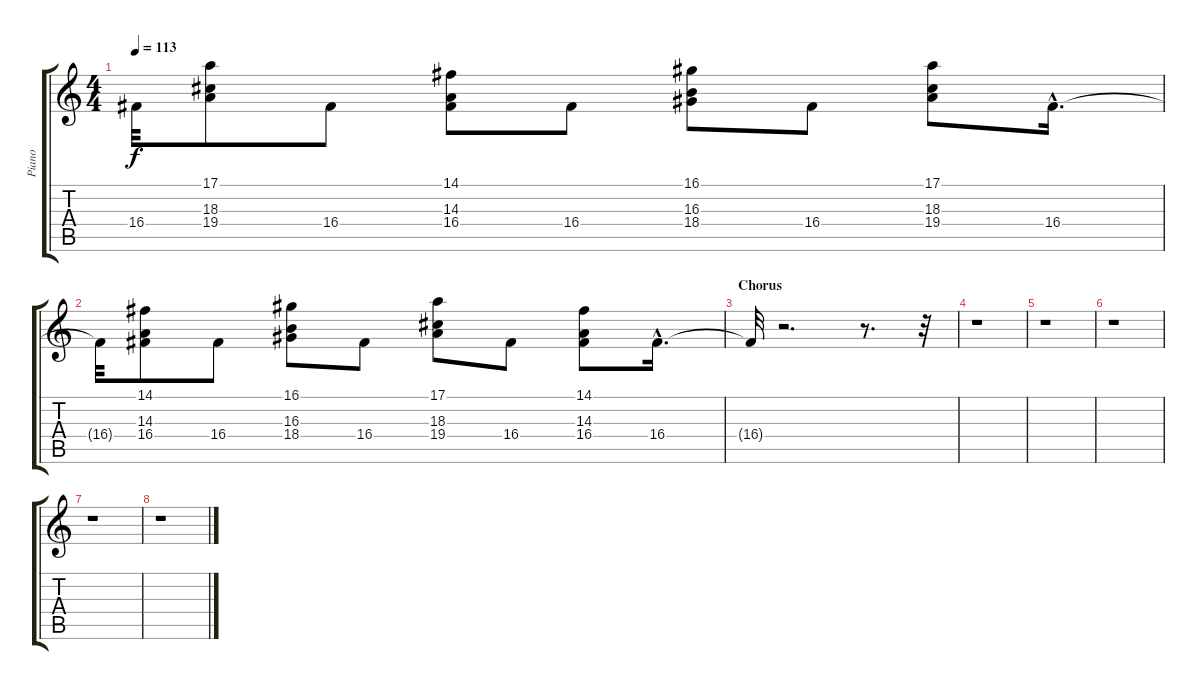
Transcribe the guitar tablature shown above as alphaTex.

\track ("Piano" "Piano") {instrument acousticgrandpiano}
\staff {score tabs}
\tuning (E4 B3 G3 D3 A2 E2) {hide}
\ts (4 4)
\tempo 113
\clef g2
\ks c
16.4{t}.32{dy f} (17.1 18.3 19.4).8 16.4.8 (14.1 14.3 16.4).8 16.4.8 (16.1 16.3 18.4).8 16.4.8 (17.1 18.3 19.4).8 16.4{hac}.16{d} |
16.4{t}.32 (14.1 14.3 16.4).8 16.4.8 (16.1 16.3 18.4).8 16.4.8 (17.1 18.3 19.4).8 16.4.8 (14.1 14.3 16.4).8 16.4{hac}.16{d} |
\section ("" "Chorus")
16.4{t}.32 r.2{d} r.8{d} r.32 |
r.1 |
r.1 |
r.1 |
r.1 |
r.1
